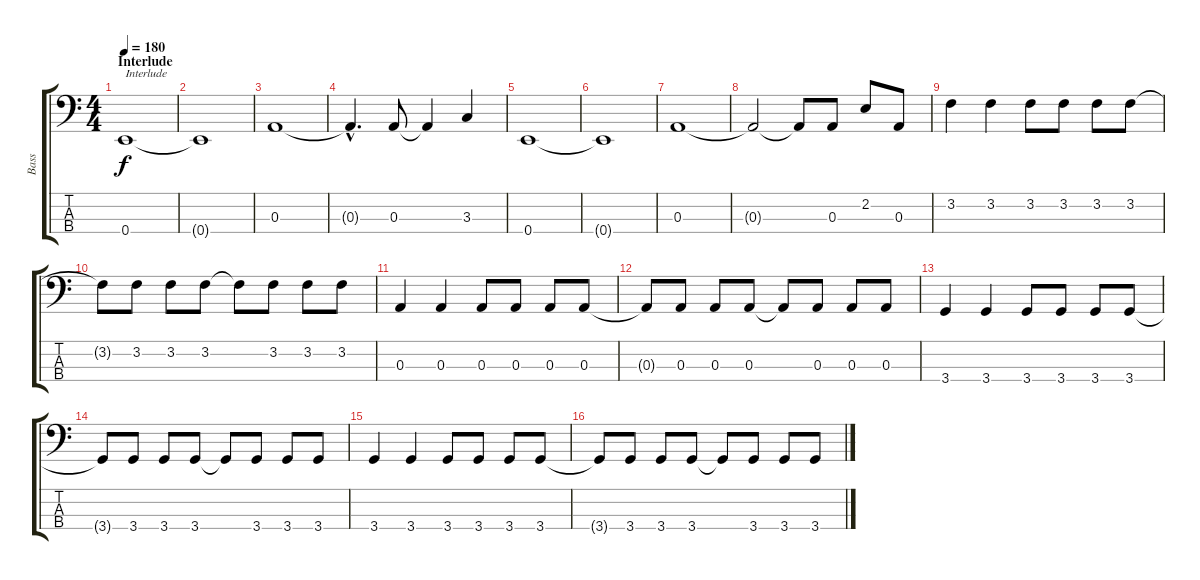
\track ("Bass" "Bass") {instrument electricbassfinger}
\staff {score tabs}
\tuning (G2 D2 A1 E1) {hide}
\ts (4 4)
\section ("" "Interlude")
\tempo 180
\clef f4
\ks c
0.4.1{txt "Interlude" dy f} |
0.4{t}.1 |
0.3.1 |
0.3{hac t}.4{d} 0.3.8 0.3{t}.4 3.3.4 |
0.4.1 |
0.4{t}.1 |
0.3.1 |
0.3{t}.2 0.3{t}.8 0.3.8 2.2.8 0.3.8 |
3.2.4 3.2.4 3.2.8 3.2.8 3.2.8 3.2.8 |
3.2{t}.8 3.2.8 3.2.8 3.2.8 3.2{t}.8 3.2.8 3.2.8 3.2.8 |
0.3.4 0.3.4 0.3.8 0.3.8 0.3.8 0.3.8 |
0.3{t}.8 0.3.8 0.3.8 0.3.8 0.3{t}.8 0.3.8 0.3.8 0.3.8 |
3.4.4 3.4.4 3.4.8 3.4.8 3.4.8 3.4.8 |
3.4{t}.8 3.4.8 3.4.8 3.4.8 3.4{t}.8 3.4.8 3.4.8 3.4.8 |
3.4.4 3.4.4 3.4.8 3.4.8 3.4.8 3.4.8 |
3.4{t}.8 3.4.8 3.4.8 3.4.8 3.4{t}.8 3.4.8 3.4.8 3.4.8
